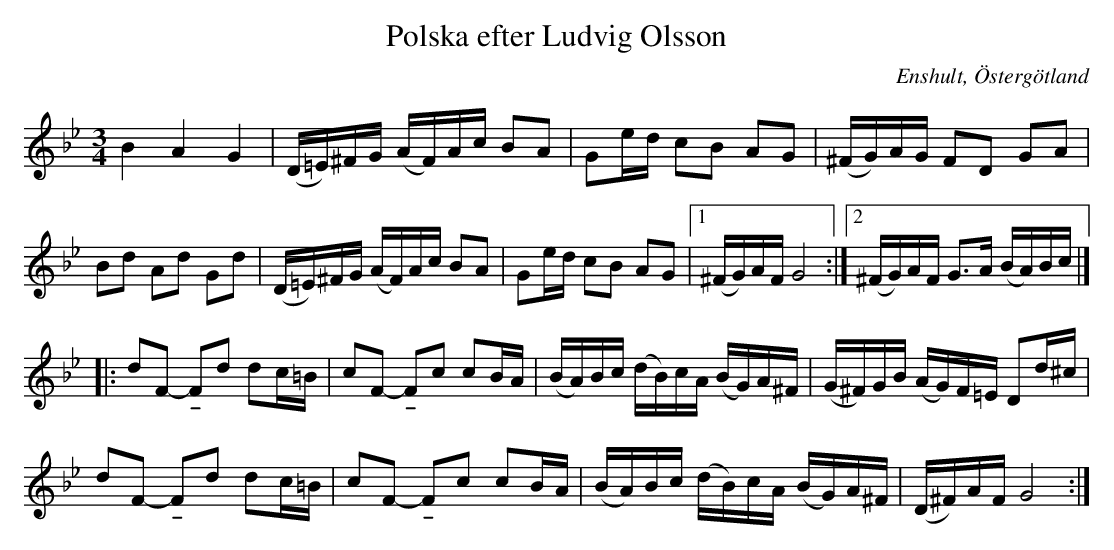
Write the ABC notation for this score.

X:1
T: Polska efter Ludvig Olsson
O: Enshult, Östergötland
M: 3/4
L: 1/16
K: Gm
B4 A4 G4       | (D=E)^FG (AF)Ac B2A2 | G2ed c2B2 A2G2 | (^FG)AG F2D2 G2A2 |
B2d2 A2d2 G2d2 | (D=E)^FG (AF)Ac B2A2 | G2ed c2B2 A2G2 |1 (^FG)AF G8 :|2 (^FG)AF G2>A2 (BA)Bc |]
|: d2F2 -!tenuto!F2d2 d2c=B | c2F2 -!tenuto!F2c2 c2BA | (BA)Bc (dB)cA (BG)A^F | (G^F)GB (AG)F=E D2d^c |
   d2F2 -!tenuto!F2d2 d2c=B | c2F2 -!tenuto!F2c2 c2BA | (BA)Bc (dB)cA (BG)A^F | (D^F)AF G8 :|
